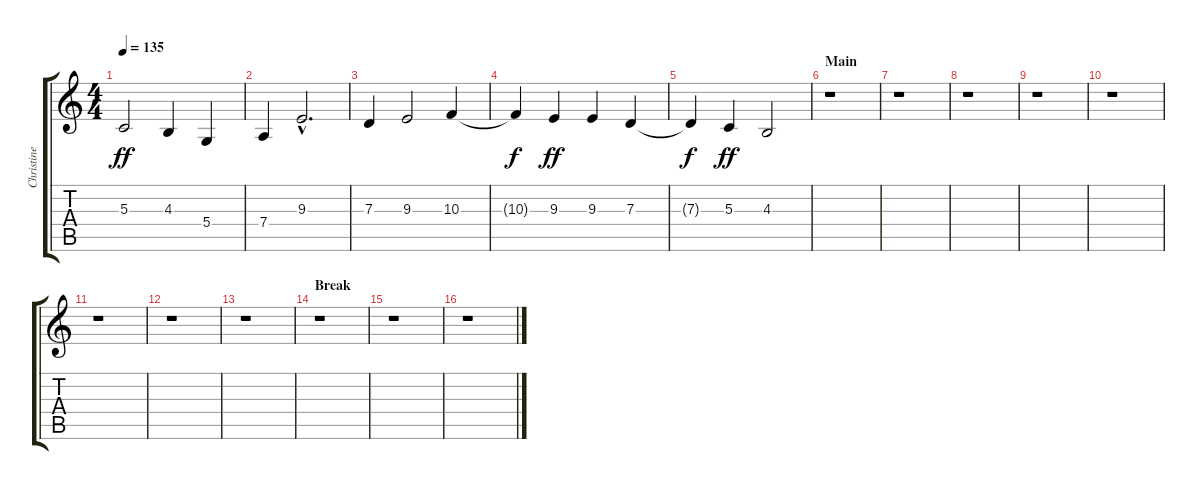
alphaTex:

\track ("Christine (KeybMid)" "Christine ") {instrument fx6goblins}
\staff {score tabs}
\tuning (E4 B3 G3 D3 A2 E2) {hide}
\ts (4 4)
\tempo 135
\clef g2
\ks c
5.3.2{dy ff} 4.3.4 5.4.4 |
7.4.4 9.3{hac}.2{d} |
7.3.4 9.3.2 10.3.4 |
10.3{t}.4{dy f} 9.3.4{dy ff} 9.3.4 7.3.4 |
7.3{t}.4{dy f} 5.3.4{dy ff} 4.3.2 |
\section ("" "Main")
r.1 |
r.1 |
r.1 |
r.1 |
r.1 |
r.1 |
r.1 |
r.1 |
\section ("" "Break")
r.1 |
r.1 |
r.1
